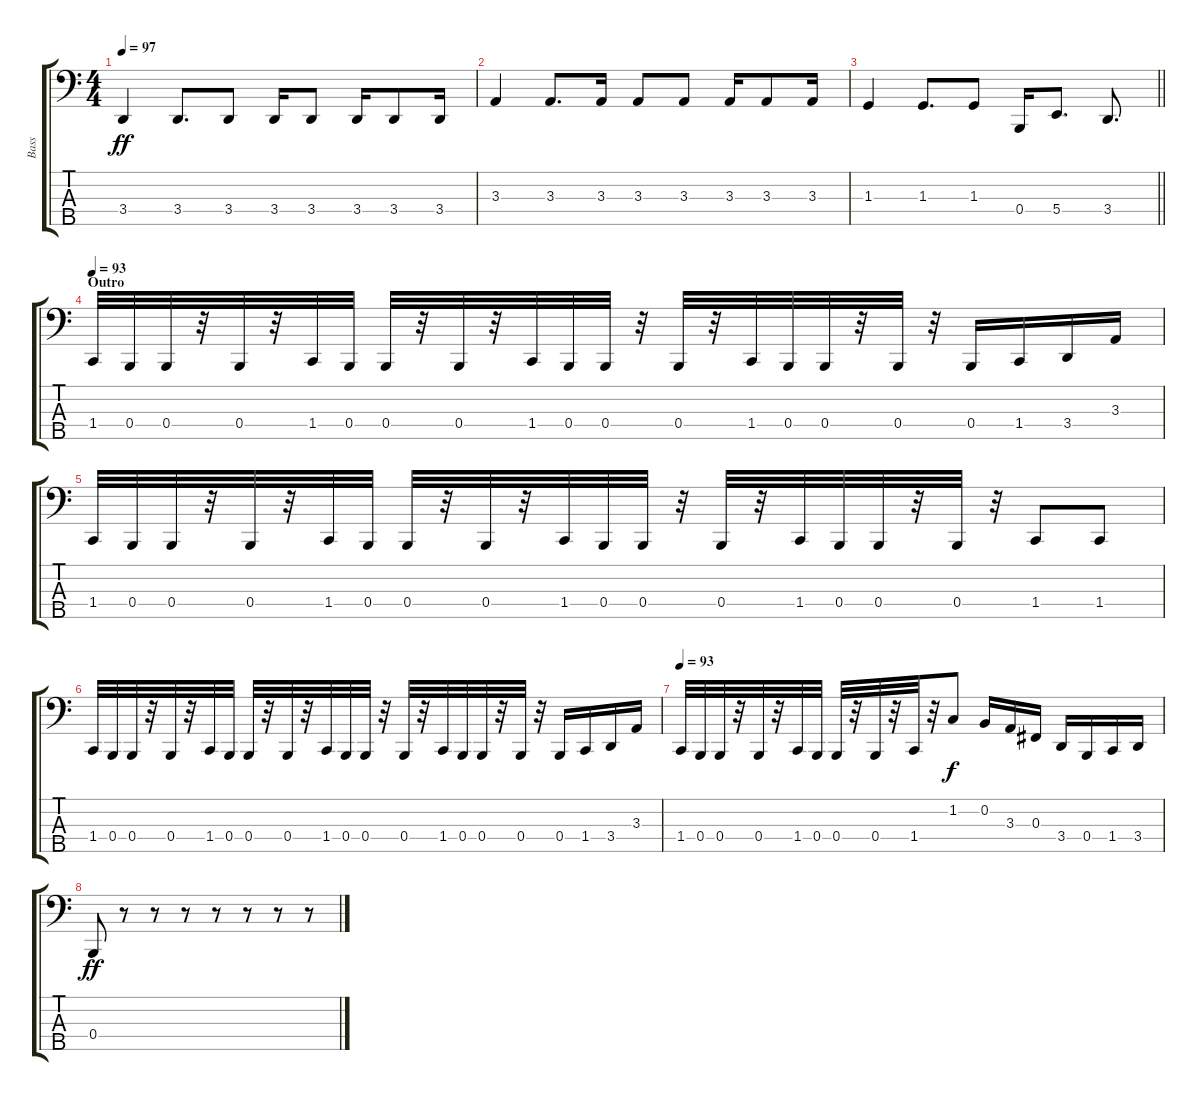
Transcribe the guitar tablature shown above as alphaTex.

\track ("Bass" "Bass") {instrument electricbassfinger}
\staff {score tabs}
\tuning (E2 B1 Gb1 B0 Gb0) {hide}
\ts (4 4)
\tempo 97
\clef f4
\ks c
3.4.4{dy ff} 3.4.8{d} 3.4.8 3.4.16 3.4.8 3.4.16 3.4.8 3.4.16 |
3.3.4 3.3.8{d} 3.3.16 3.3.8 3.3.8 3.3.16 3.3.8 3.3.16 |
\barLineRight lightlight
1.3.4 1.3.8{d} 1.3.8 0.4.16 5.4.8{d} 3.4.8{d} |
\section ("" "Outro")
\tempo 93
1.4.32 0.4.32 0.4.32 r.32 0.4.32 r.32 1.4.32 0.4.32 0.4.32 r.32 0.4.32 r.32 1.4.32 0.4.32 0.4.32 r.32 0.4.32 r.32 1.4.32 0.4.32 0.4.32 r.32 0.4.32 r.32 0.4.16 1.4.16 3.4.16 3.3.16 |
1.4.32 0.4.32 0.4.32 r.32 0.4.32 r.32 1.4.32 0.4.32 0.4.32 r.32 0.4.32 r.32 1.4.32 0.4.32 0.4.32 r.32 0.4.32 r.32 1.4.32 0.4.32 0.4.32 r.32 0.4.32 r.32 1.4.8 1.4.8 |
1.4.32 0.4.32 0.4.32 r.32 0.4.32 r.32 1.4.32 0.4.32 0.4.32 r.32 0.4.32 r.32 1.4.32 0.4.32 0.4.32 r.32 0.4.32 r.32 1.4.32 0.4.32 0.4.32 r.32 0.4.32 r.32 0.4.16 1.4.16 3.4.16 3.3.16 |
\tempo 93
1.4.32 0.4.32 0.4.32 r.32 0.4.32 r.32 1.4.32 0.4.32 0.4.32 r.32 0.4.32 r.32 1.4.32 r.32 1.2.8{dy f} 0.2.16 3.3.16 0.3.16 3.4.16 0.4.16 1.4.16 3.4.16 |
0.4.8{dy ff} r.8 r.8 r.8 r.8 r.8 r.8 r.8
